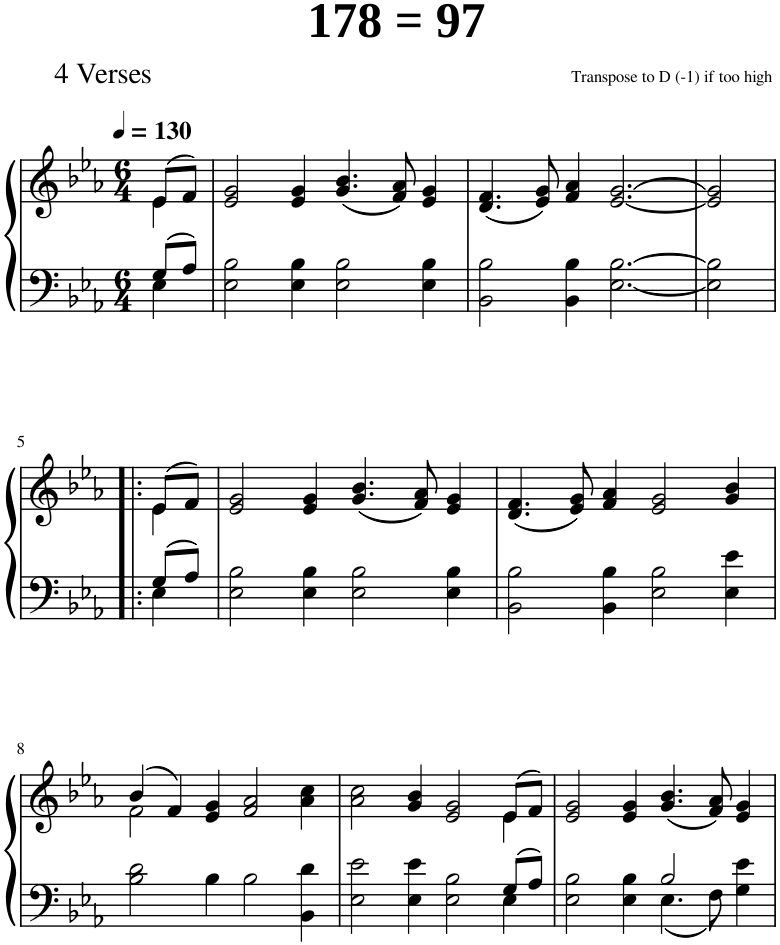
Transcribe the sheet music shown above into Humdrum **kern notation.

**kern	**kern
*part1	*part1
*staff2	*staff1
*I"Piano	*
*I'Pno.	*
*clefF4	*clefG2
*k[b-e-a-]	*k[b-e-a-]
*M6/4	*M6/4
*MM130	*MM130
=1	=1
*^	*^
8G/L	4E-\	(8e-/L	4e-\
8A-/J	.	8f/J)	.
*v	*v	*	*
*	*v	*v
=2	=2
2E-\ 2B-\	2e-/ 2g/
4E-\ 4B-\	4e-/ 4g/
2E-\ 2B-\	(4.g/ 4.b-/
.	8f/ 8a-/)
4E-\ 4B-\	4e-/ 4g/
=3	=3
2BB-\ 2B-\	(4.d/ 4.f/
.	8e-/ 8g/)
4BB-\ 4B-\	4f/ 4a-/
[2.E-\ [2.B-\	[2.e-/ [2.g/
=4	=4
2E-\] 2B-\]	2e-/] 2g/]
!!LO:LB:g=z
=5!|:	=5!|:
*^	*^
8G/L	4E-\	(8e-/L	4e-\
8A-/J	.	8f/J)	.
*v	*v	*	*
*	*v	*v
=6	=6
2E-\ 2B-\	2e-/ 2g/
4E-\ 4B-\	4e-/ 4g/
2E-\ 2B-\	(4.g/ 4.b-/
.	8f/ 8a-/)
4E-\ 4B-\	4e-/ 4g/
=7	=7
2BB-\ 2B-\	(4.d/ 4.f/
.	8e-/ 8g/)
4BB-\ 4B-\	4f/ 4a-/
2E-\ 2B-\	2e-/ 2g/
4E-\ 4e-\	4g/ 4b-/
!!LO:LB:g=z
=8	=8
*	*^
2B-\ 2d\	(4b-/	2f\
.	4f/)	.
4B-\	4e-/ 4g/	1ryy
2B-\	2f/ 2a-/	.
4BB-\ 4d\	4a-\ 4cc\	.
=9	=9	=9
*^	*	*
2E-\ 2e-\	4ryy	2a-\ 2cc\	4ryy
*v	*v	*	*
*	*v	*v
4E-\ 4e-\	4g/ 4b-/
2E-\ 2B-\	2e-/ 2g/
*^	*^
8G/L	4E-\	(8e-/L	4e-\
8A-/J	.	8f/J)	.
*	*	*v	*v
=10	=10	=10
2.ryy	2E-\ 2B-\	2e-/ 2g/
.	4E-\ 4B-\	4e-/ 4g/
2B-/	4.E-\	(4.g/ 4.b-/
.	8F\	8f/ 8a-/)
4ryy	4G\ 4e-\	4e-/ 4g/
*v	*v	*
=	=
*-	*-
